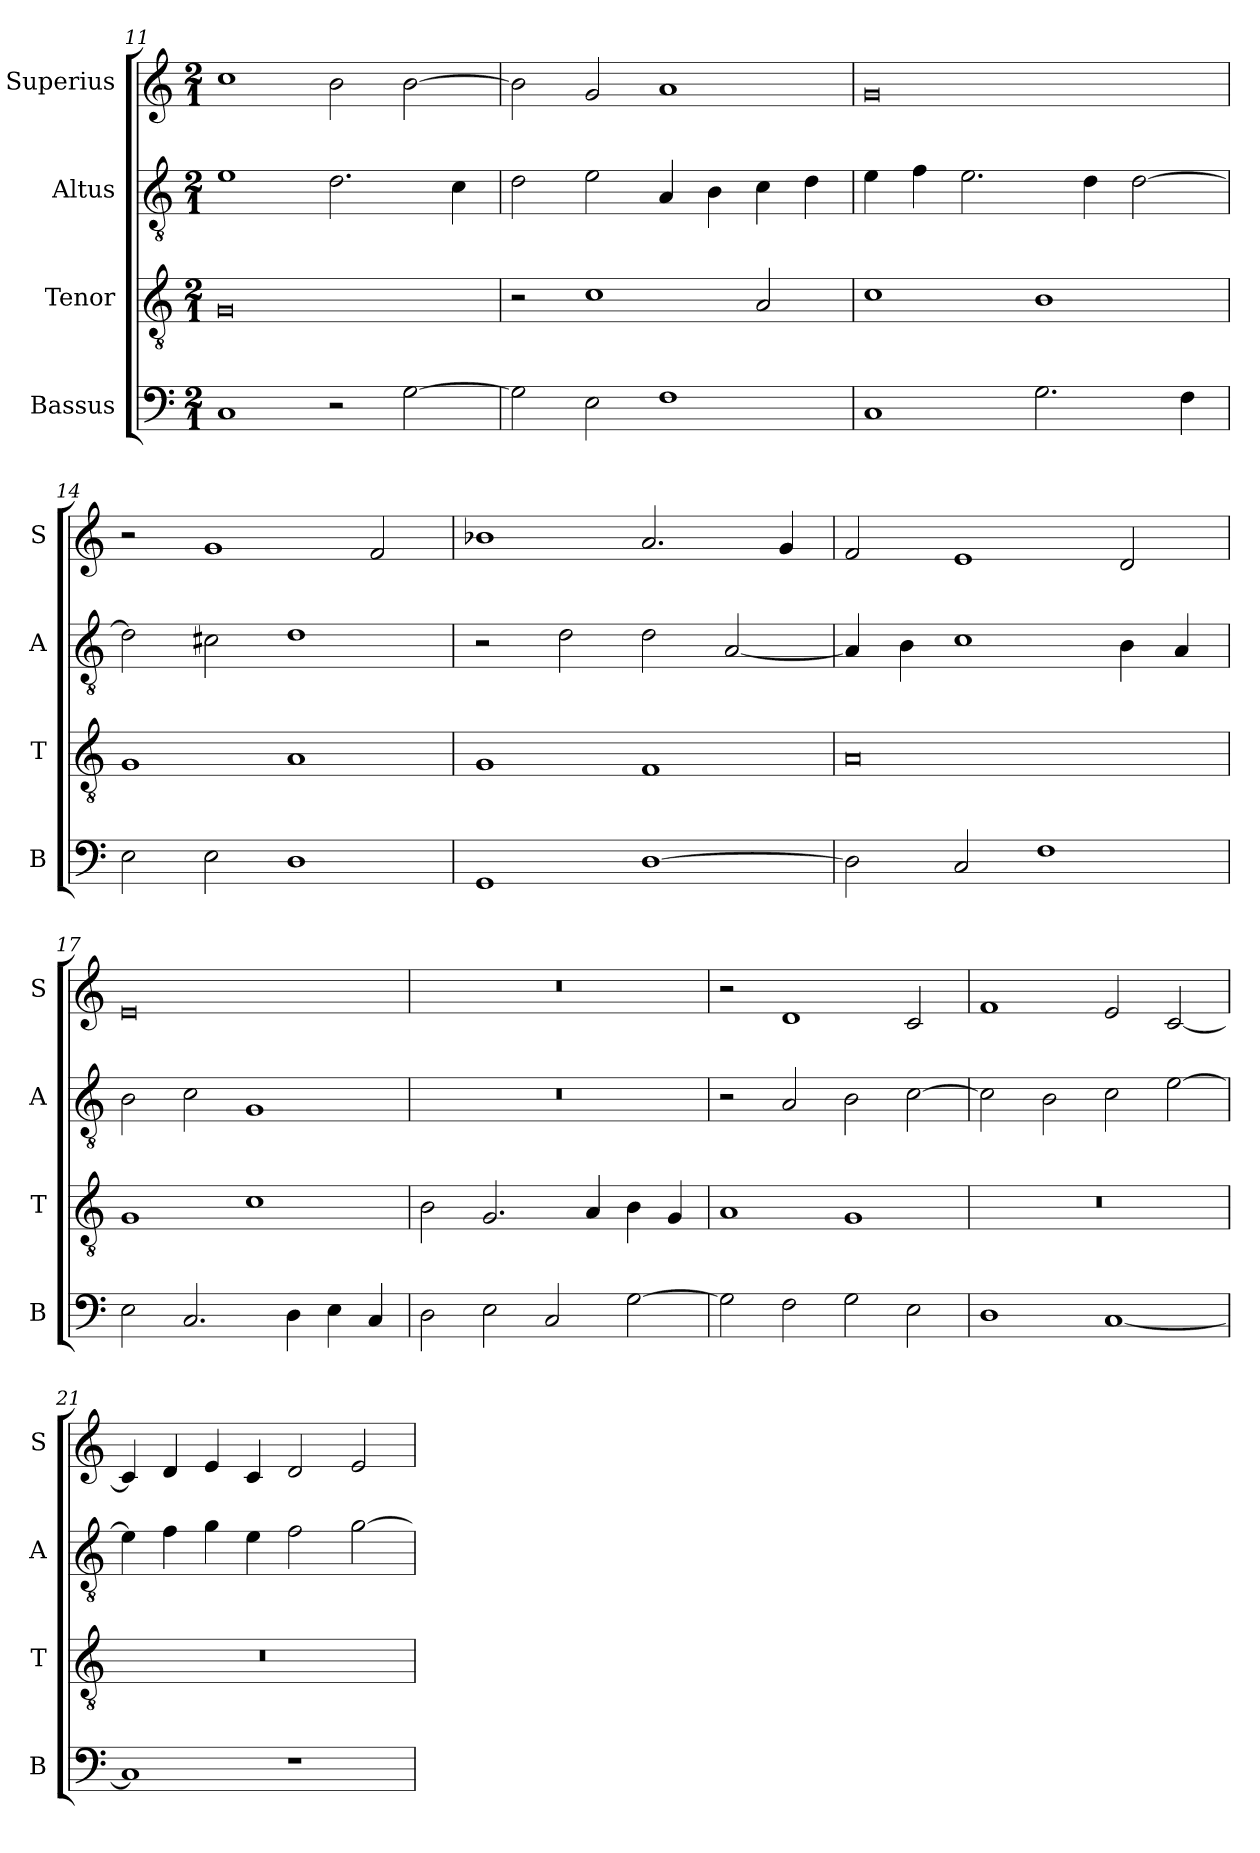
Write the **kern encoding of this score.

**kern	**kern	**kern	**kern
*part4	*part3	*part2	*part1
*staff4	*staff3	*staff2	*staff1
*I"Bassus	*I"Tenor	*I"Altus	*I"Superius
*I'B	*I'T	*I'A	*I'S
*clefF4	*clefGv2	*clefGv2	*clefG2
*k[]	*k[]	*k[]	*k[]
*C:	*C:	*C:	*C:
*M2/1	*M2/1	*M2/1	*M2/1
=11	=11	=11	=11
1C	0G	1e	1cc
2r	.	2.d	2b
[2G	.	.	[2b
.	.	4c	.
=12	=12	=12	=12
2G]	2r	2d	2b]
2E	1c	2e	2g
1F	.	4A	1a
.	.	4B	.
.	2A	4c	.
.	.	4d	.
=13	=13	=13	=13
1C	1c	4e	0g
.	.	4f	.
.	.	2.e	.
2.G	1B	.	.
.	.	4d	.
.	.	[2d	.
4F	.	.	.
=14	=14	=14	=14
2E	1G	2d]	2r
2E	.	2c#X	1g
1D	1A	1d	.
.	.	.	2f
=15	=15	=15	=15
1GG	1G	2r	1b-X
.	.	2d	.
[1D	1F	2d	2.a
.	.	[2A	.
.	.	.	4g
=16	=16	=16	=16
2D]	0A	4A]	2f
.	.	4B	.
2C	.	1c	1e
1F	.	.	.
.	.	4B	2d
.	.	4A	.
=17	=17	=17	=17
2E	1G	2B	0e
2.C	.	2c	.
.	1c	1G	.
4D	.	.	.
4E	.	.	.
4C	.	.	.
=18	=18	=18	=18
2D	2B	0r	0r
2E	2.G	.	.
2C	.	.	.
.	4A	.	.
[2G	4B	.	.
.	4G	.	.
=19	=19	=19	=19
2G]	1A	2r	2r
2F	.	2A	1d
2G	1G	2B	.
2E	.	[2c	2c
=20	=20	=20	=20
1D	0r	2c]	1f
.	.	2B	.
[1C	.	2c	2e
.	.	[2e	[2c
=21	=21	=21	=21
1C]	0r	4e]	4c]
.	.	4f	4d
.	.	4g	4e
.	.	4e	4c
1r	.	2f	2d
.	.	[2g	2e
=	=	=	=
*-	*-	*-	*-
